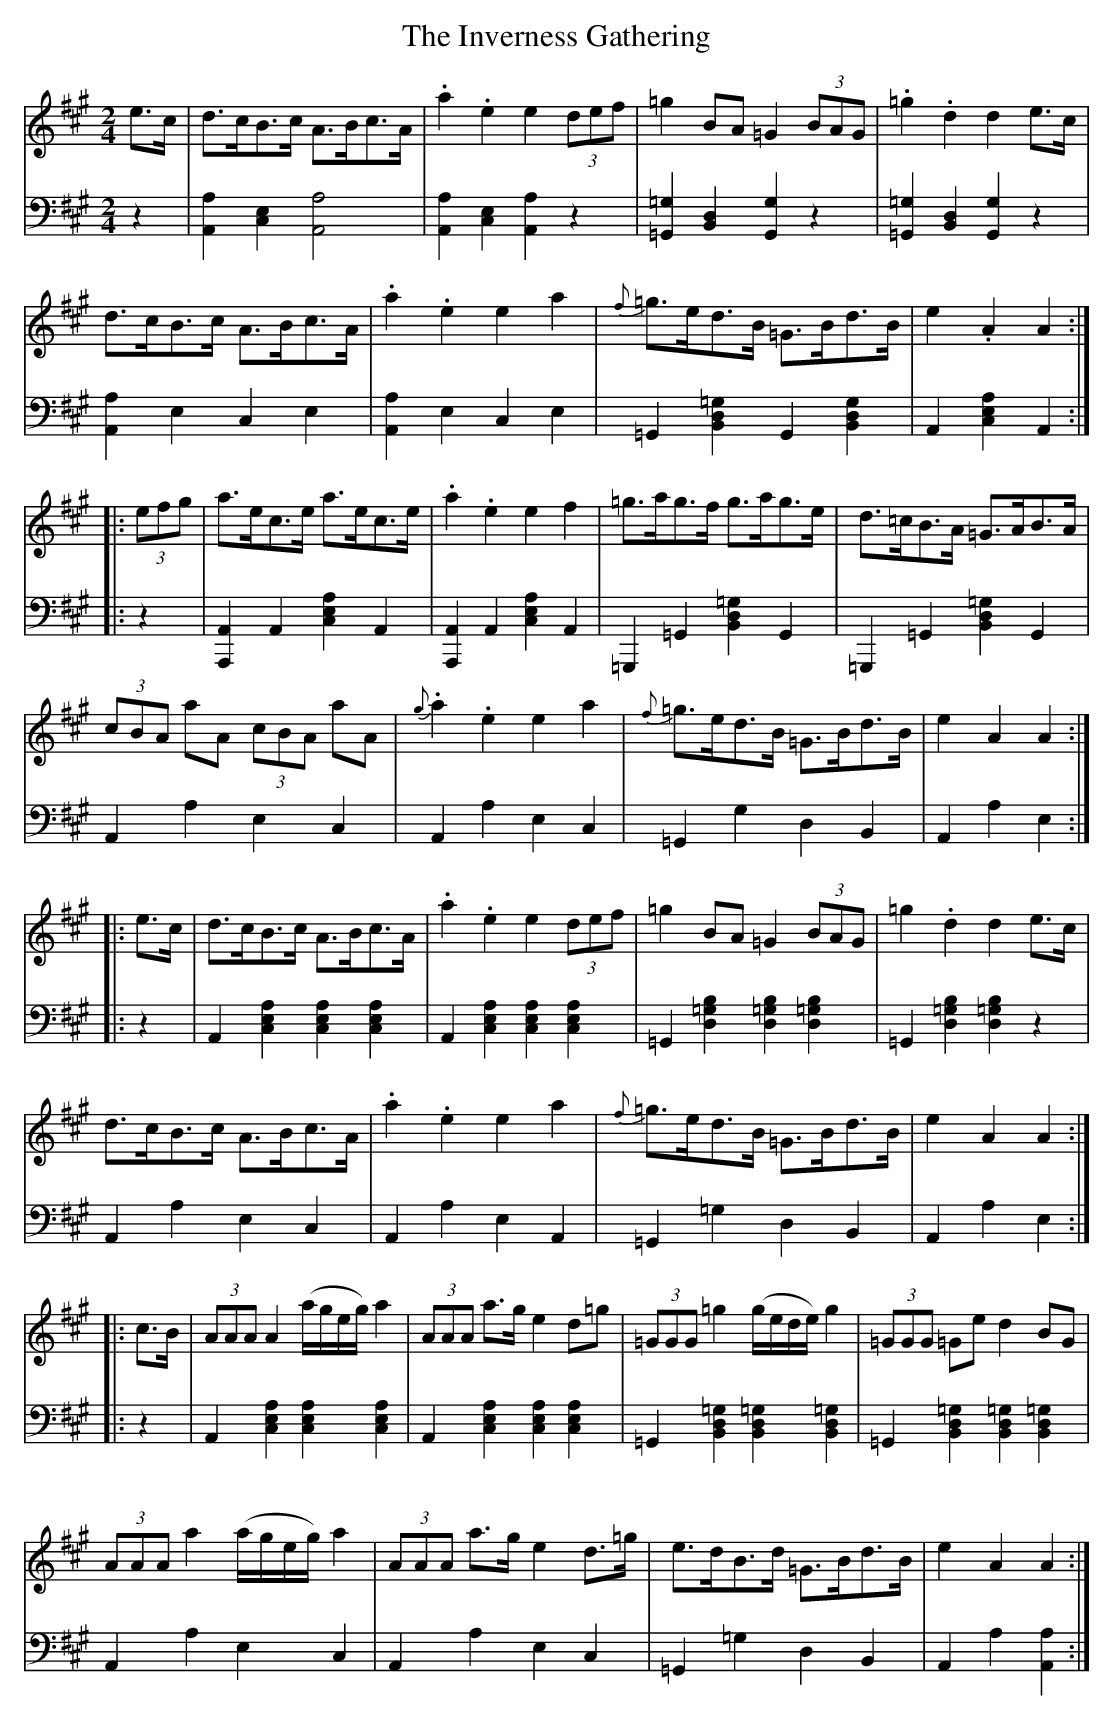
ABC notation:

X:1
T:Inverness Gathering, The
M:2/4
L:1/8
K:A
V:1
e>c|d>cB>c A>Bc>A|.a2.e2e2 (3def|=g2 BA =G2 (3BAG|.=g2.d2d2 e>c|
d>cB>c A>Bc>A|.a2.e2e2a2|{f}=g>ed>B =G>Bd>B|e2.A2A2:|
|:(3efg|a>ec>e a>ec>e|.a2.e2e2f2|=g>ag>f g>ag>e|d>=cB>A =G>AB>A|
(3cBA aA (3cBA aA|{g}.a2.e2e2a2|{f}=g>ed>B =G>Bd>B|e2A2A2:|
|:e>c|d>cB>c A>Bc>A|.a2.e2e2 (3def|=g2 BA =G2 (3BAG|=g2.d2 d2 e>c|
d>cB>c A>Bc>A|.a2.e2 e2a2|{f}=g>ed>B =G>Bd>B|e2A2A2:|
|:c>B|(3AAA A2 (a/g/e/g/) a2|(3AAA a>g e2 d=g|(3=GGG =g2 (g/e/d/e/) g2|(3=GGG =Ge d2 BG|
(3AAA a2 (a/g/e/g/) a2|(3AAA a>g e2 d>=g|e>dB>d =G>Bd>B |e2A2A2:|
V:2 clef = bass
z2|[A,,2A,2][C,2E,2][A,,4A,4]|[A,,2A,2][C,2E,2][A,,2A,2]z2|[=G,,2=G,2][B,,2D,2][G,,2G,2]z2|[=G,,2=G,2][B,,2D,2][G,,2G,2]z2|
[A,,2A,2]E,2C,2E,2|[A,,2A,2]E,2C,2E,2|=G,,2[B,,2D,2=G,2]G,,2[B,,2D,2G,2]|A,,2[C,2E,2A,2]A,,2:|
|:z2|[A,,,2A,,2]A,,2 [C,2E,2A,2]A,,2|[A,,,2A,,2]A,,2[C,2E,2A,2]A,,2|=G,,,2=G,,2[B,,2D,2=G,2]G,,2|=G,,,2=G,,2[B,,2D,2=G,2]G,,2|
A,,2A,2E,2C,2|A,,2A,2E,2C,2|=G,,2G,2D,2B,,2|A,,2A,2E,2:|
|:z2|A,,2[C,2E,2A,2] [C,2E,2A,2][C,2E,2A,2]| A,,2[C,2E,2A,2] [C,2E,2A,2][C,2E,2A,2]| =G,,2[B,2D,2=G,2] [B,2D,2=G,2] [B,2D,2=G,2]| =G,,2[B,2D,2=G,2] [B,2D,2=G,2]z2|
A,,2A,2E,2C,2|A,,2A,2E,2A,,2|=G,,2=G,2D,2B,,2|A,,2A,2E,2:|
|:z2|A,,2 [C,2E,2A,2] [C,2E,2A,2] [C,2E,2A,2]| A,,2 [C,2E,2A,2] [C,2E,2A,2] [C,2E,2A,2]|=G,,2[B,,2D,2=G,2] [B,,2D,2=G,2] [B,,2D,2=G,2]|=G,,2[B,,2D,2=G,2] [B,,2D,2=G,2] [B,,2D,2=G,2]|
A,,2A,2E,2C,2|A,,2A,2E,2C,2|=G,,2=G,2D,2B,,2|A,,2A,2[A,,2A,2]:|
